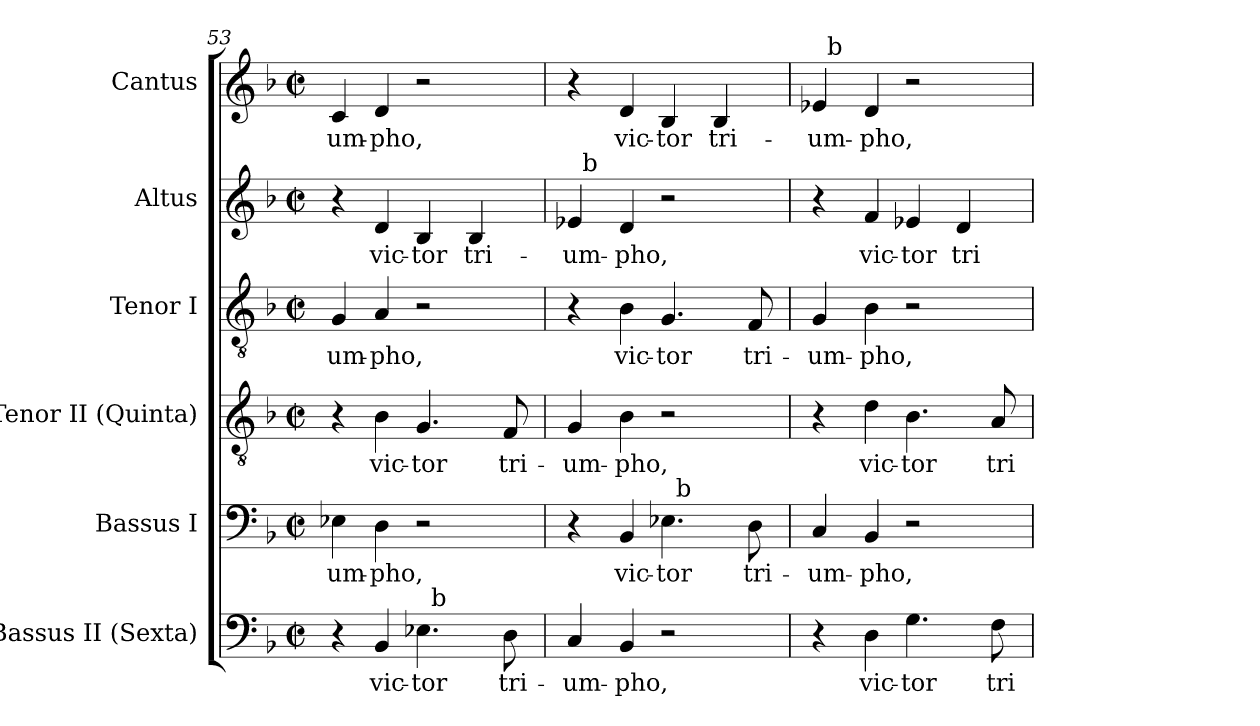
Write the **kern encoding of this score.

**kern	**text	**kern	**text	**kern	**text	**kern	**text	**kern	**text	**kern	**text
*part6	*part6	*part5	*part5	*part4	*part4	*part3	*part3	*part2	*part2	*part1	*part1
*staff6	*staff6	*staff5	*staff5	*staff4	*staff4	*staff3	*staff3	*staff2	*staff2	*staff1	*staff1
*I"Bassus II (Sexta)	*	*I"Bassus I	*	*I"Tenor II (Quinta)	*	*I"Tenor I	*	*I"Altus	*	*I"Cantus	*
*I'B.	*	*I'B.	*	*I'T.	*	*I'T.	*	*I'A.	*	*I'A.	*
!!LO:LB:g=z
*clefF4	*	*clefF4	*	*clefGv2	*	*clefGv2	*	*clefG2	*	*clefG2	*
*	*	*	*	*ITrd7c12	*	*ITrd7c12	*	*	*	*	*
*k[b-]	*	*k[b-]	*	*k[b-]	*	*k[b-]	*	*k[b-]	*	*k[b-]	*
*F:	*	*F:	*	*F:	*	*F:	*	*F:	*	*F:	*
*M2/2	*	*M2/2	*	*M2/2	*	*M2/2	*	*M2/2	*	*M2/2	*
*met(c|)	*	*met(c|)	*	*met(c|)	*	*met(c|)	*	*met(c|)	*	*met(c|)	*
=53	=53	=53	=53	=53	=53	=53	=53	=53	=53	=53	=53
!	!	!	!LO:LY:b:color=#000000	!	!	!	!	!	!	!	!
!	!	!	!	!	!	!	!LO:LY:b:color=#000000	!	!	!	!
!	!	!	!	!	!	!	!	!	!	!	!LO:LY:b:color=#000000
*^	*	*	*	*	*	*	*	*	*	*	*
4r	2ryy	.	4E-Xi\	-um-	4r	.	4GGi/	-um-	4r	.	4ci/	-um-
!	!	!LO:LY:b:color=#000000	!	!	!	!	!	!	!	!	!	!
!	!	!	!	!LO:LY:b:color=#000000	!	!	!	!	!	!	!	!
!	!	!	!	!	!	!LO:LY:b:color=#000000	!	!	!	!	!	!
!	!	!	!	!	!	!	!	!LO:LY:b:color=#000000	!	!	!	!
!	!	!	!	!	!	!	!	!	!	!LO:LY:b:color=#000000	!	!
!	!	!	!	!	!	!	!	!	!	!	!	!LO:LY:b:color=#000000
4BB-i/	.	vic-	4Di\	-pho,	4BB-i\	vic-	4AAi/	-pho,	4di/	vic-	4di/	-pho,
!	!	!LO:LY:b:color=#000000	!	!	!	!	!	!	!	!	!	!
!	!	!	!	!	!	!LO:LY:b:color=#000000	!	!	!	!	!	!
!	!	!	!	!	!	!	!	!	!	!LO:LY:b:color=#000000	!	!
4.E-i\	32ryy	-tor	2r	.	4.GGi/	-tor	2r	.	4B-i/	-tor	2r	.
.	256ryy	.	.	.	.	.	.	.	.	.	.	.
!	!LO:TX:a:t=b	!	!	!	!	!	!	!	!	!	!	!
.	4ryy	.	.	.	.	.	.	.	.	.	.	.
!	!	!	!	!	!	!	!	!	!	!LO:LY:b:color=#000000	!	!
.	.	.	.	.	.	.	.	.	4B-i/	tri-	.	.
.	8ryy	.	.	.	.	.	.	.	.	.	.	.
!	!	!LO:LY:b:color=#000000	!	!	!	!	!	!	!	!	!	!
!	!	!	!	!	!	!LO:LY:b:color=#000000	!	!	!	!	!	!
8Di\	.	tri-	.	.	8FFi/	tri-	.	.	.	.	.	.
.	16ryy	.	.	.	.	.	.	.	.	.	.	.
.	64..ryy	.	.	.	.	.	.	.	.	.	.	.
*v	*v	*	*	*	*	*	*	*	*	*	*	*
=54	=54	=54	=54	=54	=54	=54	=54	=54	=54	=54	=54
*^	*	*	*	*	*	*	*	*	*	*	*
!	!	!LO:LY:b:color=#000000	!	!	!	!	!	!	!	!	!	!
*v	*v	*	*	*	*	*	*	*	*	*	*	*
*^	*	*	*	*	*	*	*	*	*	*	*
!	!	!	!	!	!	!LO:LY:b:color=#000000	!	!	!	!	!	!
*v	*v	*	*	*	*	*	*	*	*	*	*	*
*^	*	*	*	*	*	*	*	*	*	*	*
!	!	!	!	!	!	!	!	!	!	!LO:LY:b:color=#000000	!	!
*v	*v	*	*^	*	*	*	*	*	*^	*	*	*
4Ci/	-um-	4r	2ryy	.	4GGi/	-um-	4r	.	4e-i/	32ryy	-um-	4r	.
.	.	.	.	.	.	.	.	.	.	256ryy	.	.	.
!	!	!	!	!	!	!	!	!	!	!LO:TX:a:t=b	!	!	!
.	.	.	.	.	.	.	.	.	.	2ryy	.	.	.
!	!LO:LY:b:color=#000000	!	!	!	!	!	!	!	!	!	!	!	!
!	!	!	!	!LO:LY:b:color=#000000	!	!	!	!	!	!	!	!	!
!	!	!	!	!	!	!LO:LY:b:color=#000000	!	!	!	!	!	!	!
!	!	!	!	!	!	!	!	!LO:LY:b:color=#000000	!	!	!	!	!
!	!	!	!	!	!	!	!	!	!	!	!LO:LY:b:color=#000000	!	!
!	!	!	!	!	!	!	!	!	!	!	!	!	!LO:LY:b:color=#000000
4BB-i/	-pho,	4BB-i/	.	vic-	4BB-i\	-pho,	4BB-i\	vic-	4di/	.	-pho,	4di/	vic-
!	!	!	!	!LO:LY:b:color=#000000	!	!	!	!	!	!	!	!	!
!	!	!	!	!	!	!	!	!LO:LY:b:color=#000000	!	!	!	!	!
!	!	!	!	!	!	!	!	!	!	!	!	!	!LO:LY:b:color=#000000
2r	.	4.E-i\	32ryy	-tor	2r	.	4.GGi/	-tor	2r	.	.	4B-i/	-tor
.	.	.	256ryy	.	.	.	.	.	.	.	.	.	.
!	!	!	!LO:TX:a:t=b	!	!	!	!	!	!	!	!	!	!
.	.	.	4ryy	.	.	.	.	.	.	4ryy	.	.	.
!	!	!	!	!	!	!	!	!	!	!	!	!	!LO:LY:b:color=#000000
.	.	.	.	.	.	.	.	.	.	.	.	4B-i/	tri-
.	.	.	8ryy	.	.	.	.	.	.	8ryy	.	.	.
!	!	!	!	!LO:LY:b:color=#000000	!	!	!	!	!	!	!	!	!
!	!	!	!	!	!	!	!	!LO:LY:b:color=#000000	!	!	!	!	!
.	.	8Di\	.	tri-	.	.	8FFi/	tri-	.	.	.	.	.
.	.	.	16ryy	.	.	.	.	.	.	16ryy	.	.	.
.	.	.	64..ryy	.	.	.	.	.	.	64..ryy	.	.	.
*	*	*v	*v	*	*	*	*	*	*v	*v	*	*	*
=55	=55	=55	=55	=55	=55	=55	=55	=55	=55	=55	=55
*	*	*^	*	*	*	*	*	*^	*	*	*
!	!	!	!	!LO:LY:b:color=#000000	!	!	!	!	!	!	!	!	!
*	*	*v	*v	*	*	*	*	*	*v	*v	*	*	*
*	*	*^	*	*	*	*	*	*^	*	*	*
!	!	!	!	!	!	!	!	!LO:LY:b:color=#000000	!	!	!	!	!
*	*	*v	*v	*	*	*	*	*	*v	*v	*	*	*
*	*	*^	*	*	*	*	*	*^	*	*	*
!	!	!	!	!	!	!	!	!	!	!	!	!	!LO:LY:b:color=#000000
*	*	*v	*v	*	*	*	*	*	*v	*v	*	*^	*
4r	.	4Ci/	-um-	4r	.	4GGi/	-um-	4r	.	4e-i/	32ryy	-um-
.	.	.	.	.	.	.	.	.	.	.	256ryy	.
!	!	!	!	!	!	!	!	!	!	!	!LO:TX:a:t=b	!
.	.	.	.	.	.	.	.	.	.	.	2ryy	.
!	!LO:LY:b:color=#000000	!	!	!	!	!	!	!	!	!	!	!
!	!	!	!LO:LY:b:color=#000000	!	!	!	!	!	!	!	!	!
!	!	!	!	!	!LO:LY:b:color=#000000	!	!	!	!	!	!	!
!	!	!	!	!	!	!	!LO:LY:b:color=#000000	!	!	!	!	!
!	!	!	!	!	!	!	!	!	!LO:LY:b:color=#000000	!	!	!
!	!	!	!	!	!	!	!	!	!	!	!	!LO:LY:b:color=#000000
4Di\	vic-	4BB-i/	-pho,	4Di\	vic-	4BB-i\	-pho,	4fi/	vic-	4di/	.	-pho,
!	!LO:LY:b:color=#000000	!	!	!	!	!	!	!	!	!	!	!
!	!	!	!	!	!LO:LY:b:color=#000000	!	!	!	!	!	!	!
!	!	!	!	!	!	!	!	!	!LO:LY:b:color=#000000	!	!	!
4.Gi\	-tor	2r	.	4.BB-i\	-tor	2r	.	4e-Xi/	-tor	2r	.	.
.	.	.	.	.	.	.	.	.	.	.	4ryy	.
!	!	!	!	!	!	!	!	!	!LO:LY:b:color=#000000	!	!	!
.	.	.	.	.	.	.	.	4di/	tri-	.	.	.
.	.	.	.	.	.	.	.	.	.	.	8ryy	.
!	!LO:LY:b:color=#000000	!	!	!	!	!	!	!	!	!	!	!
!	!	!	!	!	!LO:LY:b:color=#000000	!	!	!	!	!	!	!
8Fi\	tri-	.	.	8AAi/	tri-	.	.	.	.	.	.	.
.	.	.	.	.	.	.	.	.	.	.	16ryy	.
.	.	.	.	.	.	.	.	.	.	.	64..ryy	.
*	*	*	*	*	*	*	*	*	*	*v	*v	*
=	=	=	=	=	=	=	=	=	=	=	=
*-	*-	*-	*-	*-	*-	*-	*-	*-	*-	*-	*-
